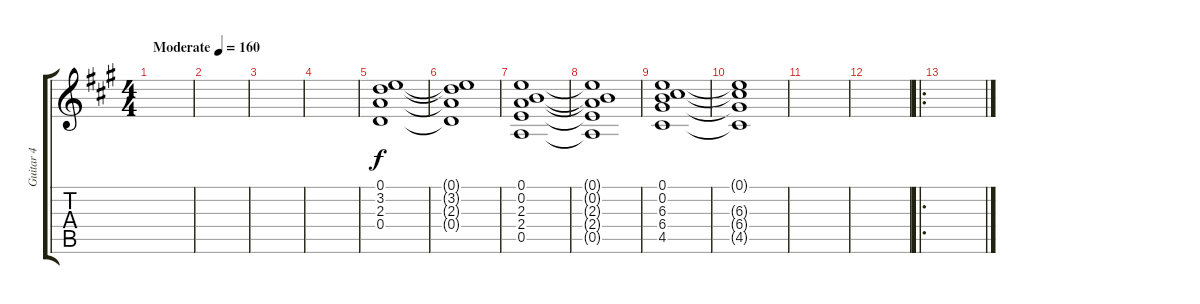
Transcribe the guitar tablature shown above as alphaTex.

\track ("Guitar 4" "Guitar 4") {instrument electricguitarclean}
\staff {score tabs}
\tuning (E4 B3 G3 D3 A2 E2) {hide}
\ts (4 4)
\tempo (160 "Moderate")
\clef g2
\ks a
|
|
|
|
(0.1 3.2 2.3 0.4).1 |
(0.1{t} 3.2{t} 2.3{t} 0.4{t}).1 |
(0.1 0.2 2.3 2.4 0.5).1 |
(0.1{t} 0.2{t} 2.3{t} 2.4{t} 0.5{t}).1 |
(0.1 0.2 6.3 6.4 4.5).1 |
(0.1{t} 6.3{t} 6.4{t} 4.5{t}).1 |
|
|
\ro
